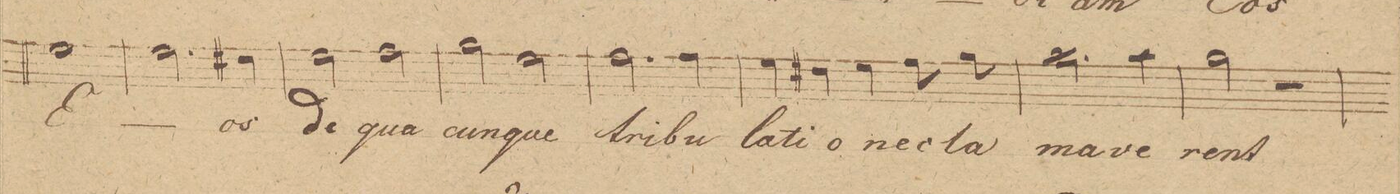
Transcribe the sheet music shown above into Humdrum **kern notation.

**kern	**text
*I"Baſso 1mo	*
*clefF4	*
*k[]	*
*met(c|)	*
*M2/2	*
1G	E-
=28	=28
2.G\	.
4F#X\	-os
=29	=29
2G\	de
2A\	qua-
=30	=30
2B\	-cun-
2G\	-que
=31	=31
2.A\	tri-
4A\	-bu-
=32	=32
4G\	-la-
4F#X\	-ti-
4G\	-o-
8A\	-ne
8B\	cla-
=33	=33
2.c\	-ma-
4c\	-ve-
=34	=34
2B\	-rent
2r	.
=35	=35
*-	*-
